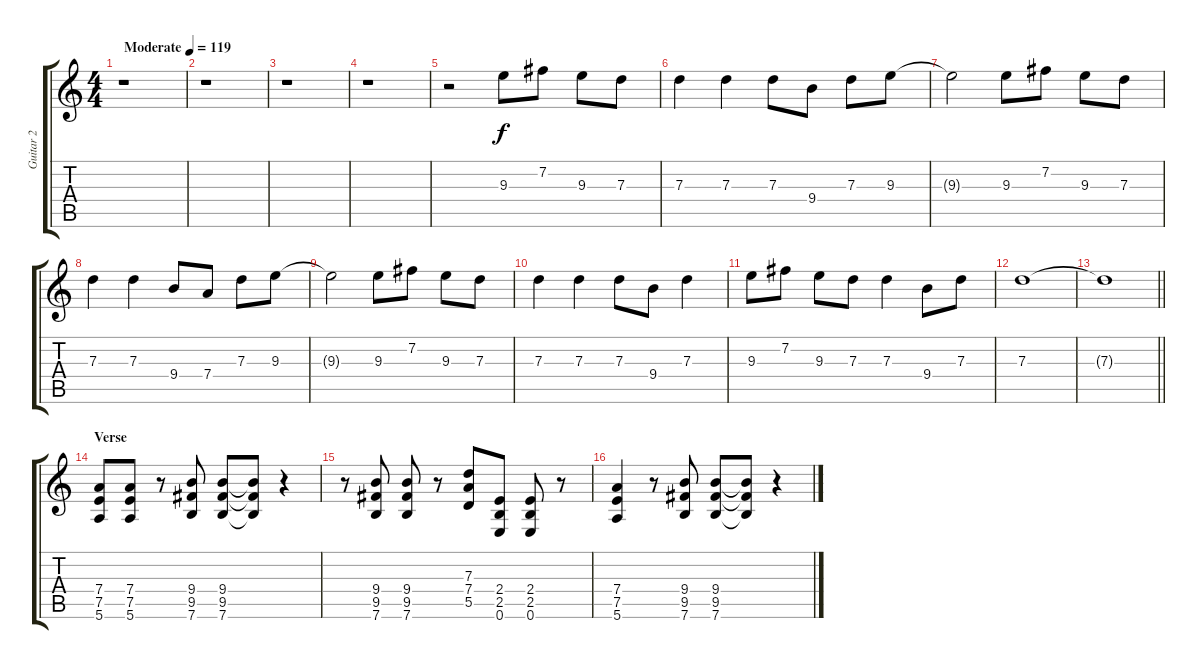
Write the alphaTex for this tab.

\track ("Guitar 2" "Guitar 2") {instrument overdrivenguitar}
\staff {score tabs}
\tuning (E4 B3 G3 D3 A2 E2) {hide}
\ts (4 4)
\tempo (119 "Moderate")
\clef g2
\ks c
r.1{dy f instrument overdrivenguitar} |
r.1 |
r.1 |
r.1 |
r.2 9.3.8 7.2.8 9.3.8 7.3.8 |
7.3.4 7.3.4 7.3.8 9.4.8 7.3.8 9.3.8 |
9.3{t}.2 9.3.8 7.2.8 9.3.8 7.3.8 |
7.3.4 7.3.4 9.4.8 7.4.8 7.3.8 9.3.8 |
9.3{t}.2 9.3.8 7.2.8 9.3.8 7.3.8 |
7.3.4 7.3.4 7.3.8 9.4.8 7.3.4 |
9.3.8 7.2.8 9.3.8 7.3.8 7.3.4 9.4.8 7.3.8 |
7.3.1 |
\barLineRight lightlight
7.3{t}.1 |
\section ("" "Verse")
(7.4 7.5 5.6).8 (7.4 7.5 5.6).8 r.8 (9.4 9.5 7.6).8 (9.4 9.5 7.6).8 (9.4{t} 9.5{t} 7.6{t}).8 r.4 |
r.8 (9.4 9.5 7.6).8 (9.4 9.5 7.6).8 r.8 (7.3 7.4 5.5).8 (2.4 2.5 0.6).8 (2.4 2.5 0.6).8 r.8 |
(7.4 7.5 5.6).4 r.8 (9.4 9.5 7.6).8 (9.4 9.5 7.6).8 (9.4{t} 9.5{t} 7.6{t}).8 r.4
